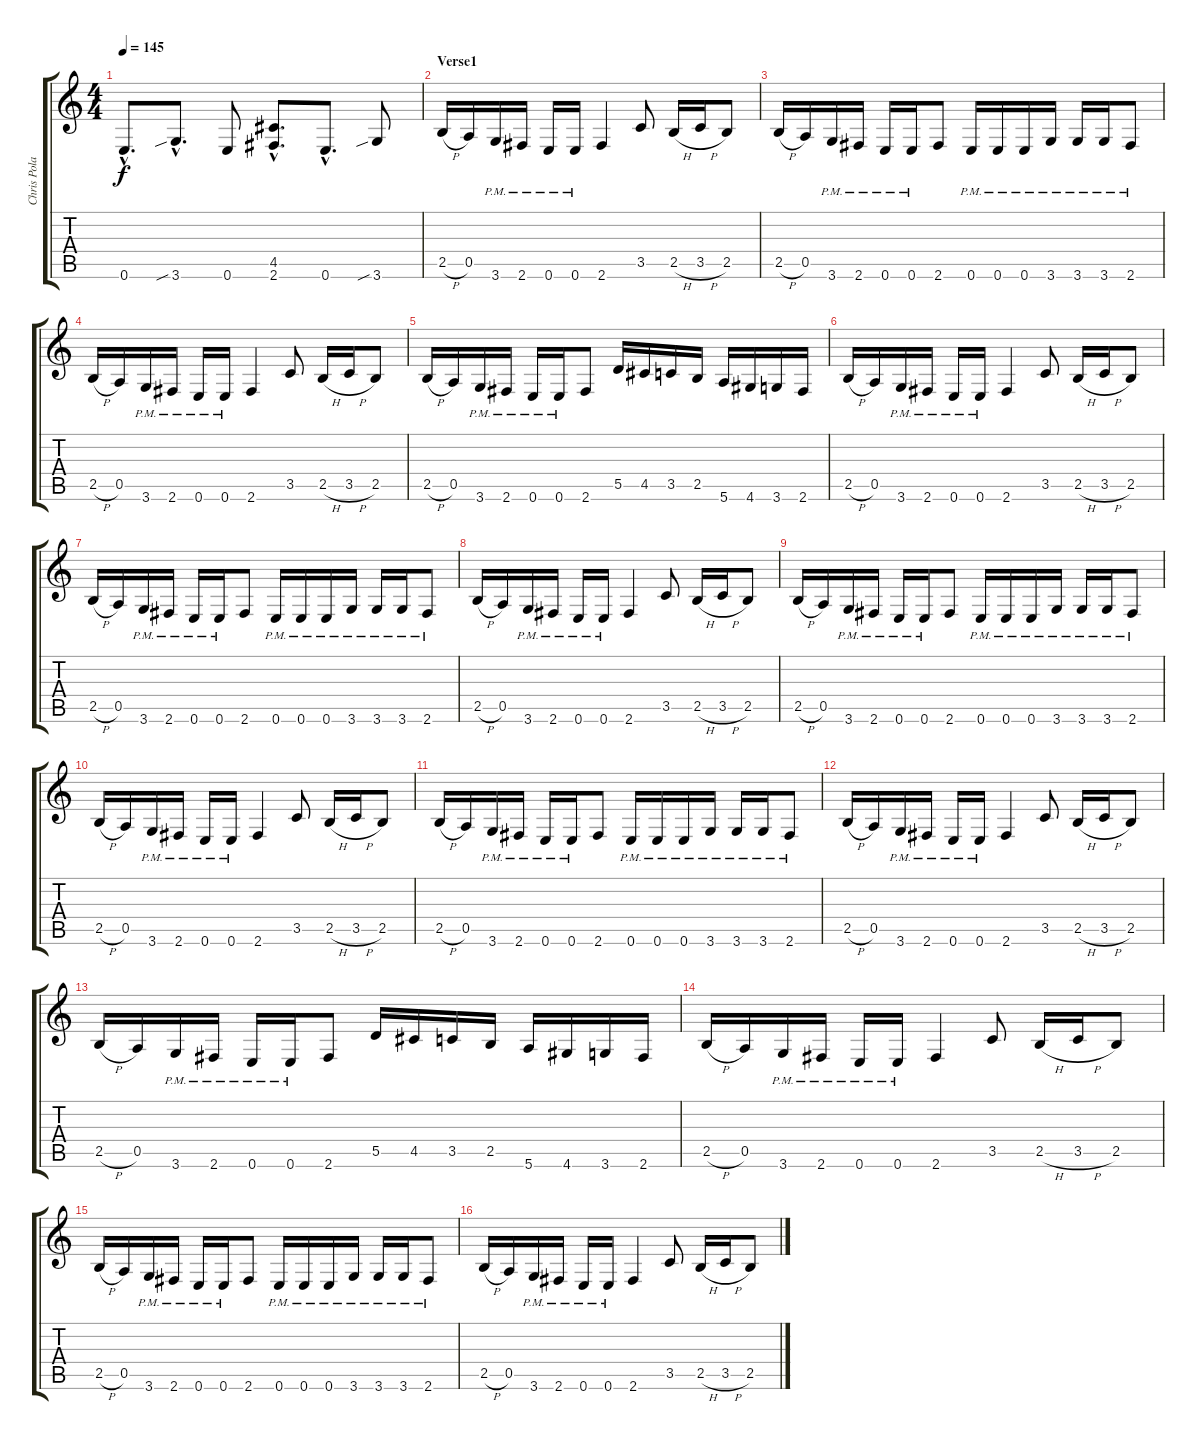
\track ("Chris Poland" "Chris Pola") {instrument distortionguitar}
\staff {score tabs}
\tuning (E4 B3 G3 D3 A2 E2) {hide}
\ts (4 4)
\tempo 145
\clef g2
\ks c
0.6{hac}.8{d dy f} 3.6{sib hac}.8{d} 0.6.8 (4.5{hac} 2.6{hac}).8{d} 0.6{hac}.8{d} 3.6{sib}.8 |
\section ("" "Verse1")
2.5{h}.16 0.5.16 3.6{pm}.16 2.6{pm}.16 0.6{pm}.16 0.6{pm}.16 2.6.4 3.5.8 2.5{h}.16 3.5{h}.16 2.5.8 |
2.5{h}.16 0.5.16 3.6{pm}.16 2.6{pm}.16 0.6{pm}.16 0.6{pm}.16 2.6.8 0.6{pm}.16 0.6{pm}.16 0.6{pm}.16 3.6{pm}.16 3.6{pm}.16 3.6{pm}.16 2.6{pm}.8 |
2.5{h}.16 0.5.16 3.6{pm}.16 2.6{pm}.16 0.6{pm}.16 0.6{pm}.16 2.6.4 3.5.8 2.5{h}.16 3.5{h}.16 2.5.8 |
2.5{h}.16 0.5.16 3.6{pm}.16 2.6{pm}.16 0.6{pm}.16 0.6{pm}.16 2.6.8 5.5.16 4.5.16 3.5.16 2.5.16 5.6.16 4.6.16 3.6.16 2.6.16 |
2.5{h}.16 0.5.16 3.6{pm}.16 2.6{pm}.16 0.6{pm}.16 0.6{pm}.16 2.6.4 3.5.8 2.5{h}.16 3.5{h}.16 2.5.8 |
2.5{h}.16 0.5.16 3.6{pm}.16 2.6{pm}.16 0.6{pm}.16 0.6{pm}.16 2.6.8 0.6{pm}.16 0.6{pm}.16 0.6{pm}.16 3.6{pm}.16 3.6{pm}.16 3.6{pm}.16 2.6{pm}.8 |
2.5{h}.16 0.5.16 3.6{pm}.16 2.6{pm}.16 0.6{pm}.16 0.6{pm}.16 2.6.4 3.5.8 2.5{h}.16 3.5{h}.16 2.5.8 |
2.5{h}.16 0.5.16 3.6{pm}.16 2.6{pm}.16 0.6{pm}.16 0.6{pm}.16 2.6.8 0.6{pm}.16 0.6{pm}.16 0.6{pm}.16 3.6{pm}.16 3.6{pm}.16 3.6{pm}.16 2.6{pm}.8 |
2.5{h}.16 0.5.16 3.6{pm}.16 2.6{pm}.16 0.6{pm}.16 0.6{pm}.16 2.6.4 3.5.8 2.5{h}.16 3.5{h}.16 2.5.8 |
2.5{h}.16 0.5.16 3.6{pm}.16 2.6{pm}.16 0.6{pm}.16 0.6{pm}.16 2.6.8 0.6{pm}.16 0.6{pm}.16 0.6{pm}.16 3.6{pm}.16 3.6{pm}.16 3.6{pm}.16 2.6{pm}.8 |
2.5{h}.16 0.5.16 3.6{pm}.16 2.6{pm}.16 0.6{pm}.16 0.6{pm}.16 2.6.4 3.5.8 2.5{h}.16 3.5{h}.16 2.5.8 |
2.5{h}.16 0.5.16 3.6{pm}.16 2.6{pm}.16 0.6{pm}.16 0.6{pm}.16 2.6.8 5.5.16 4.5.16 3.5.16 2.5.16 5.6.16 4.6.16 3.6.16 2.6.16 |
2.5{h}.16 0.5.16 3.6{pm}.16 2.6{pm}.16 0.6{pm}.16 0.6{pm}.16 2.6.4 3.5.8 2.5{h}.16 3.5{h}.16 2.5.8 |
2.5{h}.16 0.5.16 3.6{pm}.16 2.6{pm}.16 0.6{pm}.16 0.6{pm}.16 2.6.8 0.6{pm}.16 0.6{pm}.16 0.6{pm}.16 3.6{pm}.16 3.6{pm}.16 3.6{pm}.16 2.6{pm}.8 |
2.5{h}.16 0.5.16 3.6{pm}.16 2.6{pm}.16 0.6{pm}.16 0.6{pm}.16 2.6.4 3.5.8 2.5{h}.16 3.5{h}.16 2.5.8
